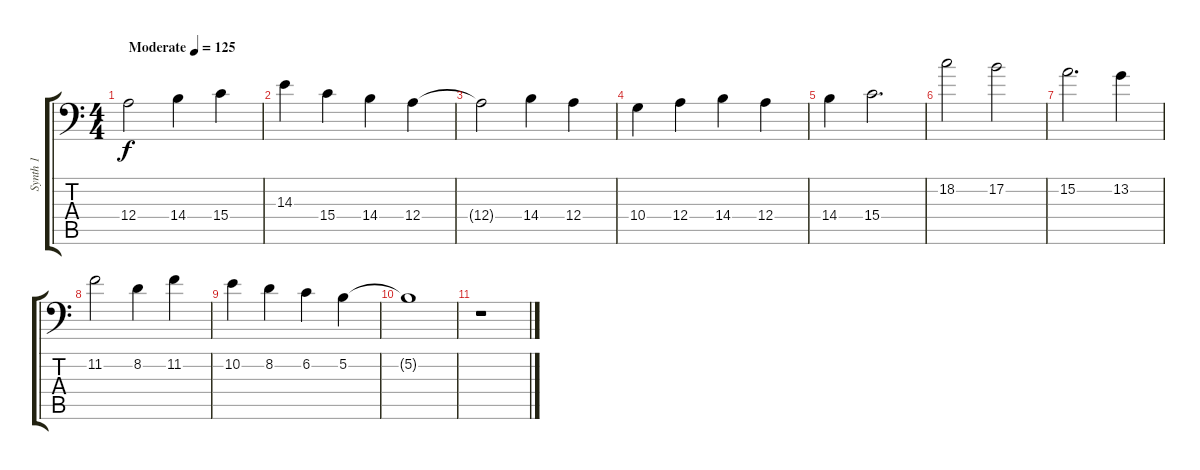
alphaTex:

\track ("Synth 1" "Synth 1") {instrument stringensemble2}
\staff {score tabs}
\tuning (B3 Gb3 D3 A2 E2 A1) {hide}
\ts (4 4)
\tempo (125 "Moderate")
\clef f4
\ks c
12.4.2{dy f instrument stringensemble2} 14.4.4 15.4.4 |
14.3.4 15.4.4 14.4.4 12.4.4 |
12.4{t}.2 14.4.4 12.4.4 |
10.4.4 12.4.4 14.4.4 12.4.4 |
14.4.4 15.4.2{d} |
18.2.2 17.2.2 |
15.2.2{d} 13.2.4 |
11.2.2 8.2.4 11.2.4 |
10.2.4 8.2.4 6.2.4 5.2.4 |
5.2{t}.1 |
r.1
